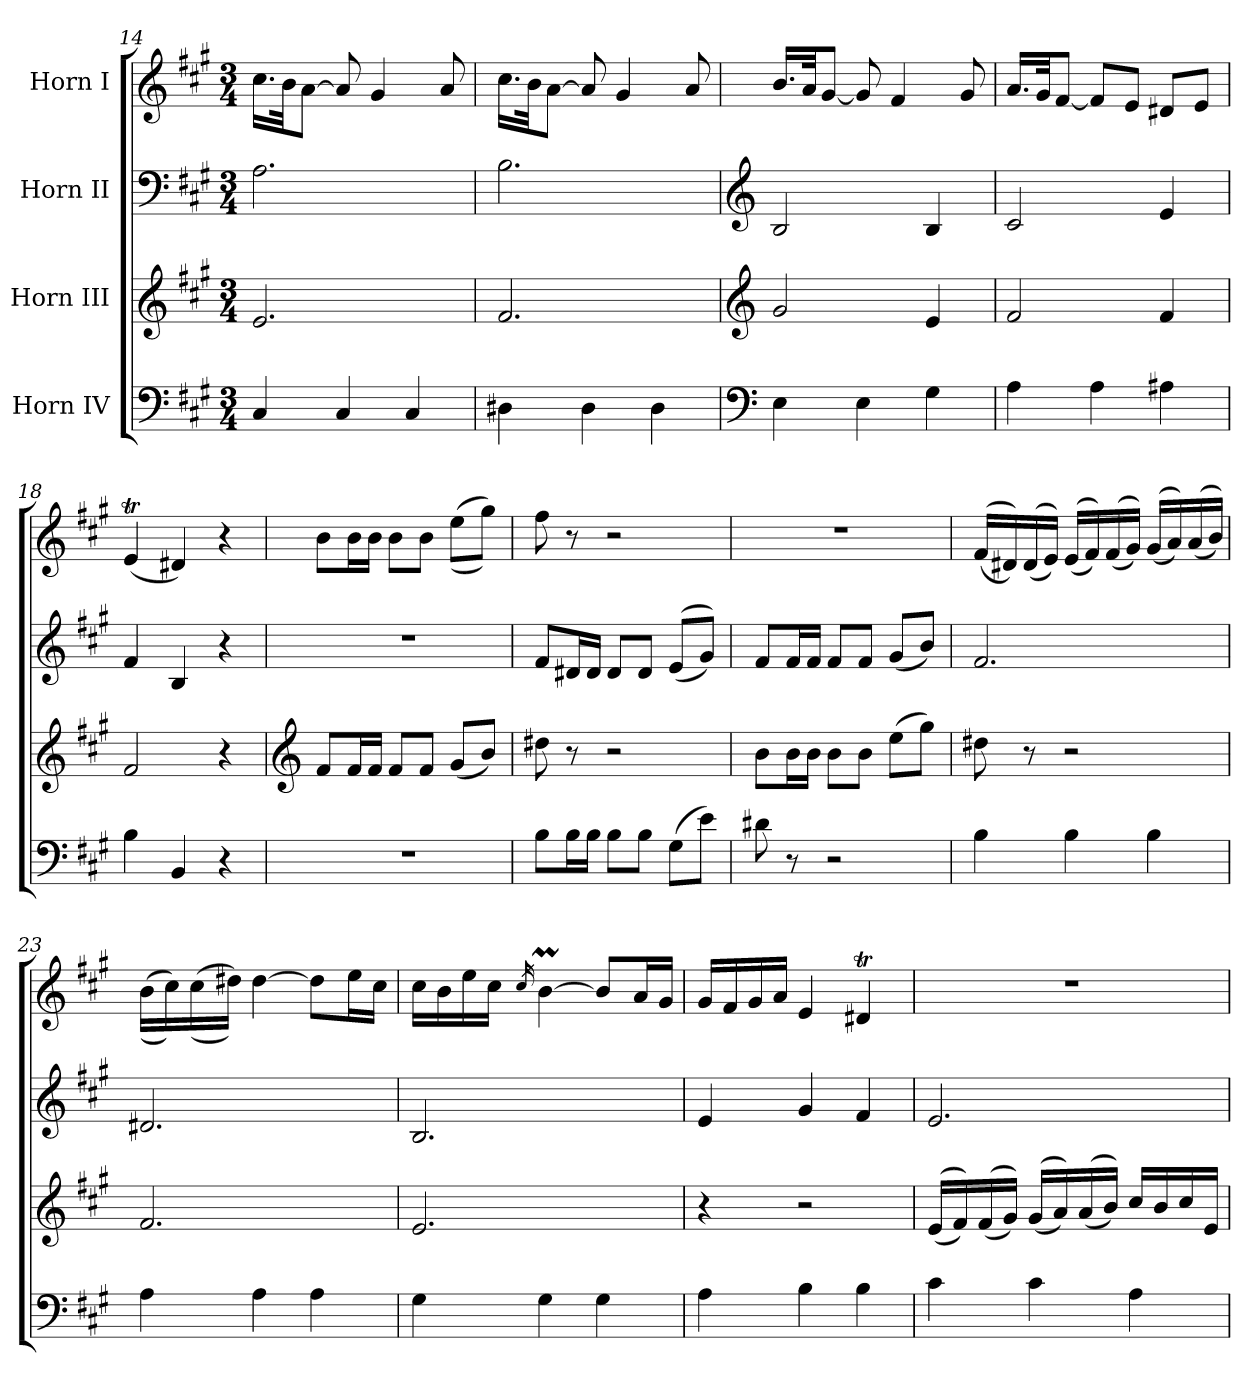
**kern	**kern	**kern	**kern
*part4	*part3	*part2	*part1
*staff4	*staff3	*staff2	*staff1
*I"Horn IV	*I"Horn III	*I"Horn II	*I"Horn I
*clefF4	*clefG2	*clefF4	*clefG2
*ITrd4c7	*ITrd4c7	*ITrd4c7	*ITrd4c7
*k[f#c#]	*k[f#c#]	*k[f#c#]	*k[f#c#]
*M3/4	*M3/4	*M3/4	*M3/4
=14	=14	=14	=14
4FF#/	2.A/	2.D\	16.f#\LL
.	.	.	32e\JK
.	.	.	[8d\J
4FF#/	.	.	8d/]
.	.	.	4c#/
4FF#/	.	.	.
.	.	.	8d/
=15	=15	=15	=15
4GG#X\	2.B/	2.E\	16.f#\LL
.	.	.	32e\JK
.	.	.	[8d\J
4GG#\	.	.	8d/]
.	.	.	4c#/
4GG#\	.	.	.
.	.	.	8d/
!!LO:LB:g=z
=16	=16	=16	=16
*clefF4	*clefG2	*clefG2	*
4AA\	2c#/	2E/	16.e/LL
.	.	.	32d/JK
.	.	.	[8c#/J
4AA\	.	.	8c#/]
.	.	.	4B/
4C#\	4A/	4E/	.
.	.	.	8c#/
=17	=17	=17	=17
4D\	2B/	2F#/	16.d/LL
.	.	.	32c#/JK
.	.	.	[8B/J
4D\	.	.	8B/L]
.	.	.	8A/J
4D#X\	4B/	4A/	8G#X/L
.	.	.	8A/J
=18	=18	=18	=18
4E\	2B/	4B/	(4AT/
4EE/	.	4E/	4G#X/)
4r	4r	4r	4r
=19	=19	=19	=19
*	*clefG2	*	*
2.r	8B/L	2.r	8e\L
.	16B/L	.	16e\L
.	16B/JJ	.	16e\JJ
.	8B/L	.	8e\L
.	8B/J	.	8e\J
.	(8c#/L	.	((8a\L
.	8e/J)	.	8cc#\J))
=20	=20	=20	=20
8E\L	8g#X\	8B/L	8b\
16E\L	8r	16G#X/L	8r
16E\JJ	.	16G#/JJ	.
8E\L	2r	8G#/L	2r
8E\J	.	8G#/J	.
(8C#\L	.	((8A/L	.
8A\J)	.	8c#/J))	.
=21	=21	=21	=21
8G#X\	8e\L	8B/L	2.r
8r	16e\L	16B/L	.
.	16e\JJ	16B/JJ	.
2r	8e\L	8B/L	.
.	8e\J	8B/J	.
.	(8a\L	(8c#/L	.
.	8cc#\J)	8e/J)	.
!!LO:PB:g=z
=22	=22	=22	=22
4E\	8g#X\	2.B/	((16B/LL
.	.	.	16G#X/))
.	8r	.	((16G#/
.	.	.	16A/JJ))
4E\	2r	.	((16A/LL
.	.	.	16B/))
.	.	.	((16B/
.	.	.	16c#/JJ))
4E\	.	.	((16c#/LL
.	.	.	16d/))
.	.	.	((16d/
.	.	.	16e/JJ))
=23	=23	=23	=23
4D\	2.B/	2.G#X/	((16e\LL
.	.	.	16f#\))
.	.	.	((16f#\
.	.	.	16g#X\JJ))
4D\	.	.	[4g#\
4D\	.	.	8g#\L]
.	.	.	16a\L
.	.	.	16f#\JJ
=24	=24	=24	=24
4C#\	2.A/	2.E/	16f#\LL
.	.	.	16e\
.	.	.	16a\
.	.	.	16f#\JJ
.	.	.	16qf#/
4C#\	.	.	[4eM\
4C#\	.	.	8e/L]
.	.	.	16d/L
.	.	.	16c#/JJ
=25	=25	=25	=25
4D\	4r	4A/	16c#/LL
.	.	.	16B/
.	.	.	16c#/
.	.	.	16d/JJ
4E\	2r	4c#/	4A/
4E\	.	4B/	4G#Xt/
!!LO:LB:g=z
=26	=26	=26	=26
4F#\	((16A/LL	2.A/	2.r
.	16B/))	.	.
.	((16B/	.	.
.	16c#/JJ))	.	.
4F#\	((16c#/LL	.	.
.	16d/))	.	.
.	((16d/	.	.
.	16e/JJ))	.	.
4D\	16f#/LL	.	.
.	16e/	.	.
.	16f#/	.	.
.	16A/JJ	.	.
=	=	=	=
*-	*-	*-	*-
